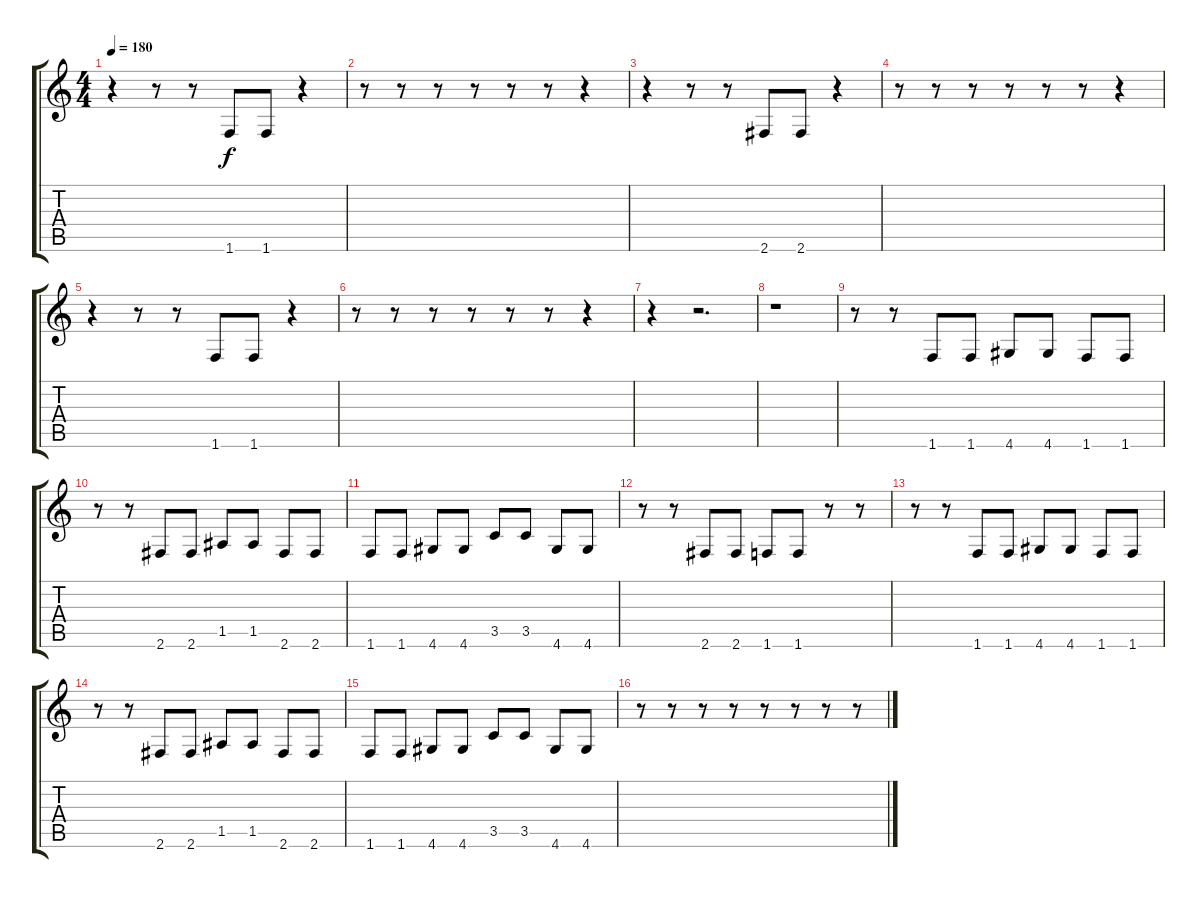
\track "" {instrument fretlessbass}
\staff {score tabs}
\tuning (E4 B3 G3 D3 A2 E2) {hide}
\ts (4 4)
\tempo 180
\clef g2
\ks c
r.4{dy f} r.8 r.8 1.6.8 1.6.8 r.4 |
r.8 r.8 r.8 r.8 r.8 r.8 r.4 |
r.4 r.8 r.8 2.6.8 2.6.8 r.4 |
r.8 r.8 r.8 r.8 r.8 r.8 r.4 |
r.4 r.8 r.8 1.6.8 1.6.8 r.4 |
r.8 r.8 r.8 r.8 r.8 r.8 r.4 |
r.4 r.2{d} |
r.1 |
r.8 r.8 1.6.8 1.6.8 4.6.8 4.6.8 1.6.8 1.6.8 |
r.8 r.8 2.6.8 2.6.8 1.5.8 1.5.8 2.6.8 2.6.8 |
1.6.8 1.6.8 4.6.8 4.6.8 3.5.8 3.5.8 4.6.8 4.6.8 |
r.8 r.8 2.6.8 2.6.8 1.6.8 1.6.8 r.8 r.8 |
r.8 r.8 1.6.8 1.6.8 4.6.8 4.6.8 1.6.8 1.6.8 |
r.8 r.8 2.6.8 2.6.8 1.5.8 1.5.8 2.6.8 2.6.8 |
1.6.8 1.6.8 4.6.8 4.6.8 3.5.8 3.5.8 4.6.8 4.6.8 |
r.8 r.8 r.8 r.8 r.8 r.8 r.8 r.8
